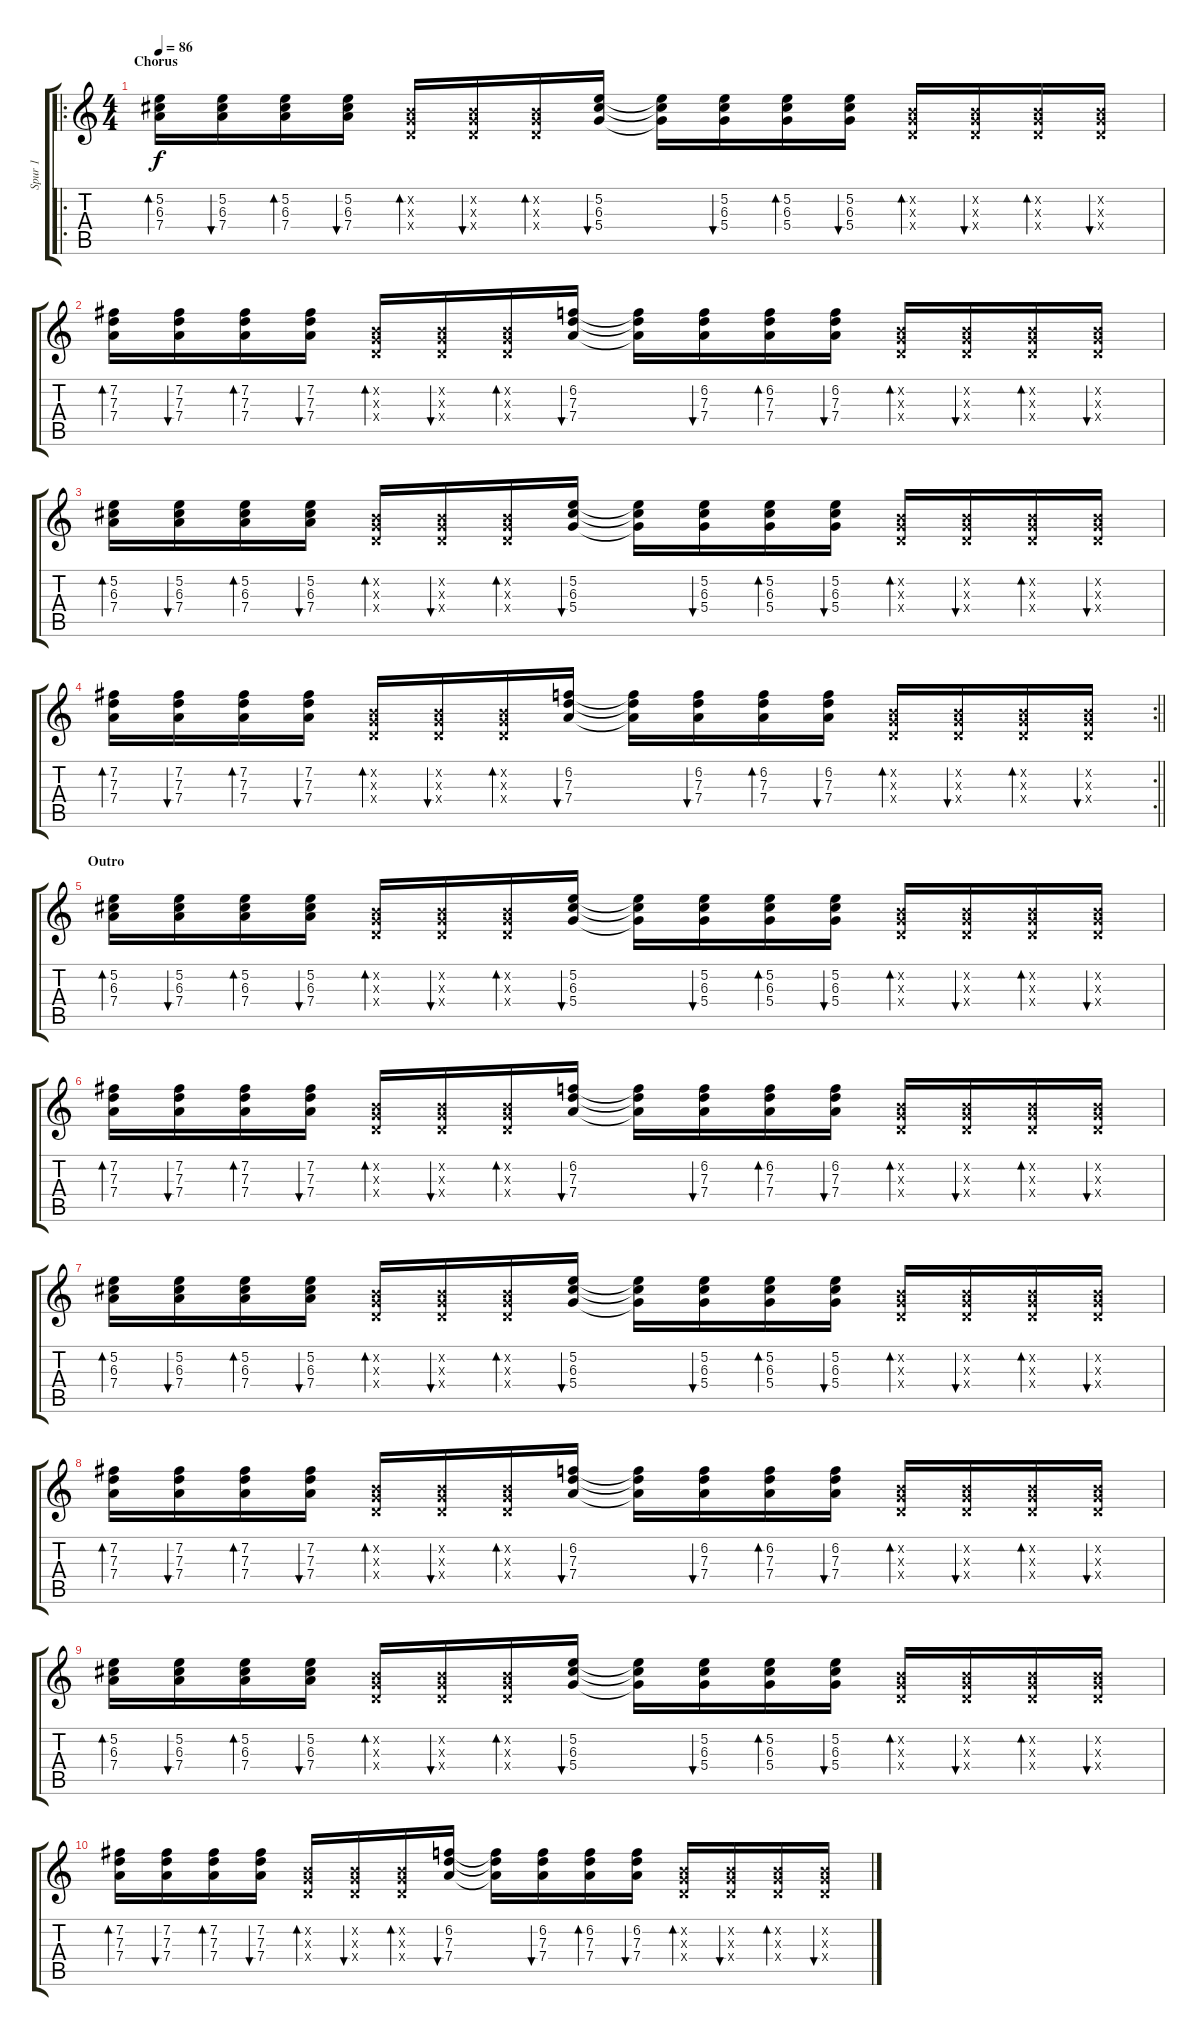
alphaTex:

\track ("Spur 1" "Spur 1") {instrument electricguitarclean}
\staff {score tabs}
\tuning (E4 B3 G3 D3 A2 E2) {hide}
\ro
\ts (4 4)
\section ("" "Chorus")
\tempo 86
\clef g2
\ks c
(5.2 6.3 7.4).16{bd 60 dy f} (5.2 6.3 7.4).16{bu 60} (5.2 6.3 7.4).16{bd 60} (5.2 6.3 7.4).16{bu 60} (0.2{x} 0.3{x} 0.4{x}).16{bd 60} (0.2{x} 0.3{x} 0.4{x}).16{bu 60} (0.2{x} 0.3{x} 0.4{x}).16{bd 60} (5.2 6.3 5.4).16{bu 60} (5.2{t} 6.3{t} 5.4{t}).16 (5.2 6.3 5.4).16{bu 60} (5.2 6.3 5.4).16{bd 60} (5.2 6.3 5.4).16{bu 60} (0.2{x} 0.3{x} 0.4{x}).16{bd 60} (0.2{x} 0.3{x} 0.4{x}).16{bu 60} (0.2{x} 0.3{x} 0.4{x}).16{bd 60} (0.2{x} 0.3{x} 0.4{x}).16{bu 60} |
(7.2 7.3 7.4).16{bd 60} (7.2 7.3 7.4).16{bu 60} (7.2 7.3 7.4).16{bd 60} (7.2 7.3 7.4).16{bu 60} (0.2{x} 0.3{x} 0.4{x}).16{bd 60} (0.2{x} 0.3{x} 0.4{x}).16{bu 60} (0.2{x} 0.3{x} 0.4{x}).16{bd 60} (6.2 7.3 7.4).16{bu 60} (6.2{t} 7.3{t} 7.4{t}).16 (6.2 7.3 7.4).16{bu 60} (6.2 7.3 7.4).16{bd 60} (6.2 7.3 7.4).16{bu 60} (0.2{x} 0.3{x} 0.4{x}).16{bd 60} (0.2{x} 0.3{x} 0.4{x}).16{bu 60} (0.2{x} 0.3{x} 0.4{x}).16{bd 60} (0.2{x} 0.3{x} 0.4{x}).16{bu 60} |
(5.2 6.3 7.4).16{bd 60} (5.2 6.3 7.4).16{bu 60} (5.2 6.3 7.4).16{bd 60} (5.2 6.3 7.4).16{bu 60} (0.2{x} 0.3{x} 0.4{x}).16{bd 60} (0.2{x} 0.3{x} 0.4{x}).16{bu 60} (0.2{x} 0.3{x} 0.4{x}).16{bd 60} (5.2 6.3 5.4).16{bu 60} (5.2{t} 6.3{t} 5.4{t}).16 (5.2 6.3 5.4).16{bu 60} (5.2 6.3 5.4).16{bd 60} (5.2 6.3 5.4).16{bu 60} (0.2{x} 0.3{x} 0.4{x}).16{bd 60} (0.2{x} 0.3{x} 0.4{x}).16{bu 60} (0.2{x} 0.3{x} 0.4{x}).16{bd 60} (0.2{x} 0.3{x} 0.4{x}).16{bu 60} |
\rc 2
\barLineRight lightlight
(7.2 7.3 7.4).16{bd 60} (7.2 7.3 7.4).16{bu 60} (7.2 7.3 7.4).16{bd 60} (7.2 7.3 7.4).16{bu 60} (0.2{x} 0.3{x} 0.4{x}).16{bd 60} (0.2{x} 0.3{x} 0.4{x}).16{bu 60} (0.2{x} 0.3{x} 0.4{x}).16{bd 60} (6.2 7.3 7.4).16{bu 60} (6.2{t} 7.3{t} 7.4{t}).16 (6.2 7.3 7.4).16{bu 60} (6.2 7.3 7.4).16{bd 60} (6.2 7.3 7.4).16{bu 60} (0.2{x} 0.3{x} 0.4{x}).16{bd 60} (0.2{x} 0.3{x} 0.4{x}).16{bu 60} (0.2{x} 0.3{x} 0.4{x}).16{bd 60} (0.2{x} 0.3{x} 0.4{x}).16{bu 60} |
\section ("" "Outro")
(5.2 6.3 7.4).16{bd 60} (5.2 6.3 7.4).16{bu 60} (5.2 6.3 7.4).16{bd 60} (5.2 6.3 7.4).16{bu 60} (0.2{x} 0.3{x} 0.4{x}).16{bd 60} (0.2{x} 0.3{x} 0.4{x}).16{bu 60} (0.2{x} 0.3{x} 0.4{x}).16{bd 60} (5.2 6.3 5.4).16{bu 60} (5.2{t} 6.3{t} 5.4{t}).16 (5.2 6.3 5.4).16{bu 60} (5.2 6.3 5.4).16{bd 60} (5.2 6.3 5.4).16{bu 60} (0.2{x} 0.3{x} 0.4{x}).16{bd 60} (0.2{x} 0.3{x} 0.4{x}).16{bu 60} (0.2{x} 0.3{x} 0.4{x}).16{bd 60} (0.2{x} 0.3{x} 0.4{x}).16{bu 60} |
(7.2 7.3 7.4).16{bd 60 volume 0} (7.2 7.3 7.4).16{bu 60} (7.2 7.3 7.4).16{bd 60} (7.2 7.3 7.4).16{bu 60} (0.2{x} 0.3{x} 0.4{x}).16{bd 60} (0.2{x} 0.3{x} 0.4{x}).16{bu 60} (0.2{x} 0.3{x} 0.4{x}).16{bd 60} (6.2 7.3 7.4).16{bu 60} (6.2{t} 7.3{t} 7.4{t}).16 (6.2 7.3 7.4).16{bu 60} (6.2 7.3 7.4).16{bd 60} (6.2 7.3 7.4).16{bu 60} (0.2{x} 0.3{x} 0.4{x}).16{bd 60} (0.2{x} 0.3{x} 0.4{x}).16{bu 60} (0.2{x} 0.3{x} 0.4{x}).16{bd 60} (0.2{x} 0.3{x} 0.4{x}).16{bu 60} |
(5.2 6.3 7.4).16{bd 60} (5.2 6.3 7.4).16{bu 60} (5.2 6.3 7.4).16{bd 60} (5.2 6.3 7.4).16{bu 60} (0.2{x} 0.3{x} 0.4{x}).16{bd 60} (0.2{x} 0.3{x} 0.4{x}).16{bu 60} (0.2{x} 0.3{x} 0.4{x}).16{bd 60} (5.2 6.3 5.4).16{bu 60} (5.2{t} 6.3{t} 5.4{t}).16 (5.2 6.3 5.4).16{bu 60} (5.2 6.3 5.4).16{bd 60} (5.2 6.3 5.4).16{bu 60} (0.2{x} 0.3{x} 0.4{x}).16{bd 60} (0.2{x} 0.3{x} 0.4{x}).16{bu 60} (0.2{x} 0.3{x} 0.4{x}).16{bd 60} (0.2{x} 0.3{x} 0.4{x}).16{bu 60} |
(7.2 7.3 7.4).16{bd 60} (7.2 7.3 7.4).16{bu 60} (7.2 7.3 7.4).16{bd 60} (7.2 7.3 7.4).16{bu 60} (0.2{x} 0.3{x} 0.4{x}).16{bd 60} (0.2{x} 0.3{x} 0.4{x}).16{bu 60} (0.2{x} 0.3{x} 0.4{x}).16{bd 60} (6.2 7.3 7.4).16{bu 60} (6.2{t} 7.3{t} 7.4{t}).16 (6.2 7.3 7.4).16{bu 60} (6.2 7.3 7.4).16{bd 60} (6.2 7.3 7.4).16{bu 60} (0.2{x} 0.3{x} 0.4{x}).16{bd 60} (0.2{x} 0.3{x} 0.4{x}).16{bu 60} (0.2{x} 0.3{x} 0.4{x}).16{bd 60} (0.2{x} 0.3{x} 0.4{x}).16{bu 60} |
(5.2 6.3 7.4).16{bd 60} (5.2 6.3 7.4).16{bu 60} (5.2 6.3 7.4).16{bd 60} (5.2 6.3 7.4).16{bu 60} (0.2{x} 0.3{x} 0.4{x}).16{bd 60} (0.2{x} 0.3{x} 0.4{x}).16{bu 60} (0.2{x} 0.3{x} 0.4{x}).16{bd 60} (5.2 6.3 5.4).16{bu 60} (5.2{t} 6.3{t} 5.4{t}).16 (5.2 6.3 5.4).16{bu 60} (5.2 6.3 5.4).16{bd 60} (5.2 6.3 5.4).16{bu 60} (0.2{x} 0.3{x} 0.4{x}).16{bd 60} (0.2{x} 0.3{x} 0.4{x}).16{bu 60} (0.2{x} 0.3{x} 0.4{x}).16{bd 60} (0.2{x} 0.3{x} 0.4{x}).16{bu 60} |
(7.2 7.3 7.4).16{bd 60} (7.2 7.3 7.4).16{bu 60} (7.2 7.3 7.4).16{bd 60} (7.2 7.3 7.4).16{bu 60} (0.2{x} 0.3{x} 0.4{x}).16{bd 60} (0.2{x} 0.3{x} 0.4{x}).16{bu 60} (0.2{x} 0.3{x} 0.4{x}).16{bd 60} (6.2 7.3 7.4).16{bu 60} (6.2{t} 7.3{t} 7.4{t}).16 (6.2 7.3 7.4).16{bu 60} (6.2 7.3 7.4).16{bd 60} (6.2 7.3 7.4).16{bu 60} (0.2{x} 0.3{x} 0.4{x}).16{bd 60} (0.2{x} 0.3{x} 0.4{x}).16{bu 60} (0.2{x} 0.3{x} 0.4{x}).16{bd 60} (0.2{x} 0.3{x} 0.4{x}).16{bu 60}
